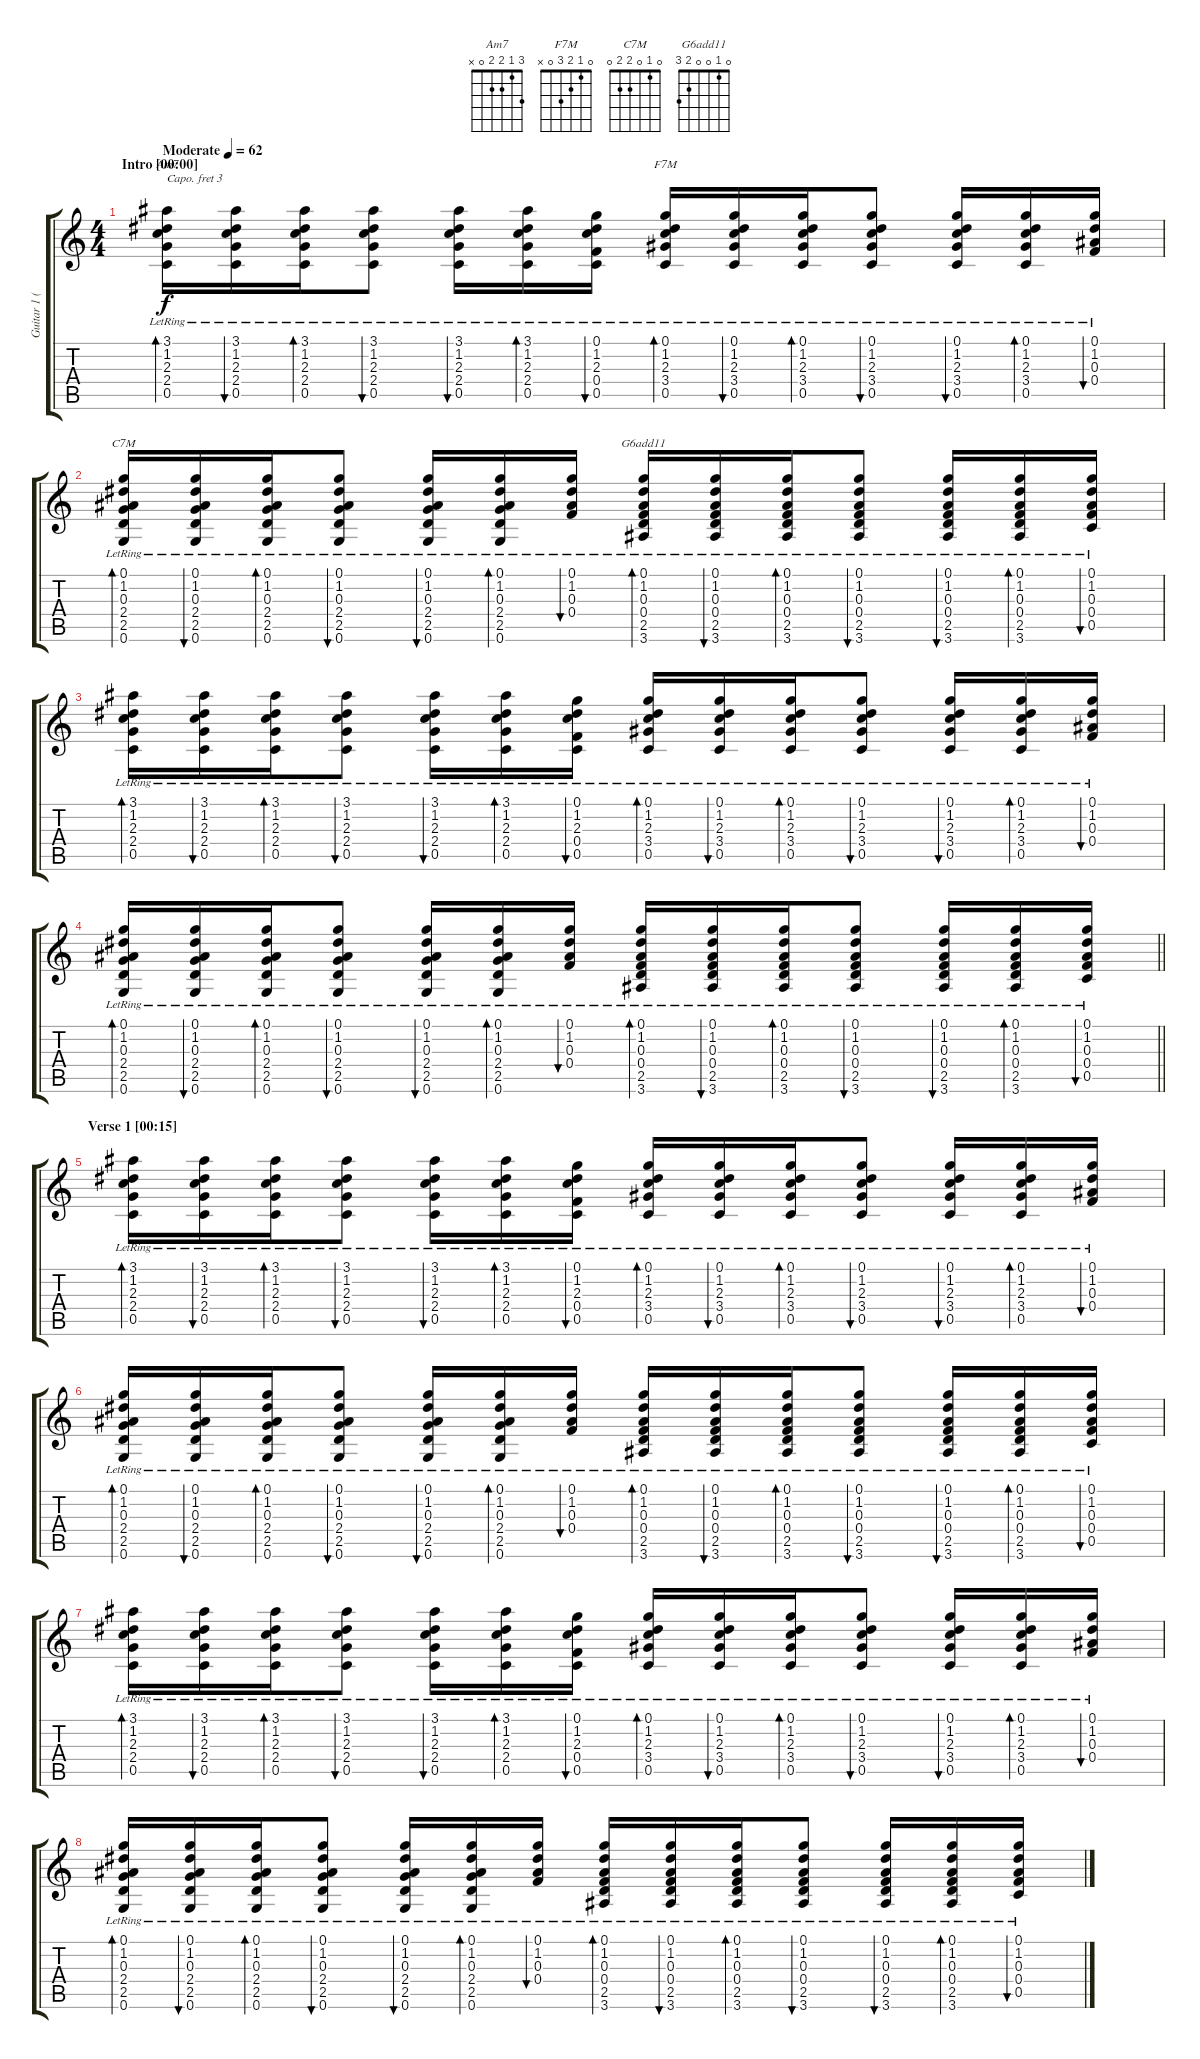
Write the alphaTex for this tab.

\track ("Guitar 1 (Acoustic w/ Capo on 3)" "Guitar 1 (") {instrument acousticguitarsteel}
\staff {score tabs}
\capo 3
\tuning (E4 B3 G3 D3 A2 E2) {hide}
\chord ("Am7" 3 1 2 2 0 x)
\chord ("F7M" 0 1 2 3 0 x)
\chord ("C7M" 0 1 0 2 2 0)
\chord ("G6add11" 0 1 0 0 2 3)
\ts (4 4)
\section ("" "Intro [00:00]")
\tempo (62 "Moderate")
\clef g2
\ks c
(3.1{lr} 1.2{lr} 2.3{lr} 2.4{lr} 0.5{lr}).16{bd 30 ch "Am7" dy f instrument acousticguitarsteel} (3.1{lr} 1.2{lr} 2.3{lr} 2.4{lr} 0.5{lr}).16{bu 30} (3.1{lr} 1.2{lr} 2.3{lr} 2.4{lr} 0.5{lr}).16{bd 30} (3.1{lr} 1.2{lr} 2.3{lr} 2.4{lr} 0.5{lr}).8{bu 30} (3.1{lr} 1.2{lr} 2.3{lr} 2.4{lr} 0.5{lr}).16{bu 30} (3.1{lr} 1.2{lr} 2.3{lr} 2.4{lr} 0.5{lr}).16{bd 30} (0.1{lr} 1.2{lr} 2.3{lr} 0.4{lr} 0.5{lr}).16{bu 30} (0.1{lr} 1.2{lr} 2.3{lr} 3.4{lr} 0.5{lr}).16{bd 30 ch "F7M"} (0.1{lr} 1.2{lr} 2.3{lr} 3.4{lr} 0.5{lr}).16{bu 30} (0.1{lr} 1.2{lr} 2.3{lr} 3.4{lr} 0.5{lr}).16{bd 30} (0.1{lr} 1.2{lr} 2.3{lr} 3.4{lr} 0.5{lr}).8{bu 30} (0.1{lr} 1.2{lr} 2.3{lr} 3.4{lr} 0.5{lr}).16{bu 30} (0.1{lr} 1.2{lr} 2.3{lr} 3.4{lr} 0.5{lr}).16{bd 30} (0.1{lr} 1.2{lr} 0.3{lr} 0.4{lr}).16{bu 30} |
(0.1{lr} 1.2{lr} 0.3{lr} 2.4{lr} 2.5{lr} 0.6{lr}).16{bd 30 ch "C7M"} (0.1{lr} 1.2{lr} 0.3{lr} 2.4{lr} 2.5{lr} 0.6{lr}).16{bu 30} (0.1{lr} 1.2{lr} 0.3{lr} 2.4{lr} 2.5{lr} 0.6{lr}).16{bd 30} (0.1{lr} 1.2{lr} 0.3{lr} 2.4{lr} 2.5{lr} 0.6{lr}).8{bu 30} (0.1{lr} 1.2{lr} 0.3{lr} 2.4{lr} 2.5{lr} 0.6{lr}).16{bu 30} (0.1{lr} 1.2{lr} 0.3{lr} 2.4{lr} 2.5{lr} 0.6{lr}).16{bd 30} (0.1{lr} 1.2{lr} 0.3{lr} 0.4{lr}).16{bu 30} (0.1{lr} 1.2{lr} 0.3{lr} 0.4{lr} 2.5{lr} 3.6{lr}).16{bd 30 ch "G6add11"} (0.1{lr} 1.2{lr} 0.3{lr} 0.4{lr} 2.5{lr} 3.6{lr}).16{bu 30} (0.1{lr} 1.2{lr} 0.3{lr} 0.4{lr} 2.5{lr} 3.6{lr}).16{bd 30} (0.1{lr} 1.2{lr} 0.3{lr} 0.4{lr} 2.5{lr} 3.6{lr}).8{bu 30} (0.1{lr} 1.2{lr} 0.3{lr} 0.4{lr} 2.5{lr} 3.6{lr}).16{bu 30} (0.1{lr} 1.2{lr} 0.3{lr} 0.4{lr} 2.5{lr} 3.6{lr}).16{bd 30} (0.1{lr} 1.2{lr} 0.3{lr} 0.4{lr} 0.5{lr}).16{bu 30} |
(3.1{lr} 1.2{lr} 2.3{lr} 2.4{lr} 0.5{lr}).16{bd 30} (3.1{lr} 1.2{lr} 2.3{lr} 2.4{lr} 0.5{lr}).16{bu 30} (3.1{lr} 1.2{lr} 2.3{lr} 2.4{lr} 0.5{lr}).16{bd 30} (3.1{lr} 1.2{lr} 2.3{lr} 2.4{lr} 0.5{lr}).8{bu 30} (3.1{lr} 1.2{lr} 2.3{lr} 2.4{lr} 0.5{lr}).16{bu 30} (3.1{lr} 1.2{lr} 2.3{lr} 2.4{lr} 0.5{lr}).16{bd 30} (0.1{lr} 1.2{lr} 2.3{lr} 0.4{lr} 0.5{lr}).16{bu 30} (0.1{lr} 1.2{lr} 2.3{lr} 3.4{lr} 0.5{lr}).16{bd 30} (0.1{lr} 1.2{lr} 2.3{lr} 3.4{lr} 0.5{lr}).16{bu 30} (0.1{lr} 1.2{lr} 2.3{lr} 3.4{lr} 0.5{lr}).16{bd 30} (0.1{lr} 1.2{lr} 2.3{lr} 3.4{lr} 0.5{lr}).8{bu 30} (0.1{lr} 1.2{lr} 2.3{lr} 3.4{lr} 0.5{lr}).16{bu 30} (0.1{lr} 1.2{lr} 2.3{lr} 3.4{lr} 0.5{lr}).16{bd 30} (0.1{lr} 1.2{lr} 0.3{lr} 0.4{lr}).16{bu 30} |
\barLineRight lightlight
(0.1{lr} 1.2{lr} 0.3{lr} 2.4{lr} 2.5{lr} 0.6{lr}).16{bd 30} (0.1{lr} 1.2{lr} 0.3{lr} 2.4{lr} 2.5{lr} 0.6{lr}).16{bu 30} (0.1{lr} 1.2{lr} 0.3{lr} 2.4{lr} 2.5{lr} 0.6{lr}).16{bd 30} (0.1{lr} 1.2{lr} 0.3{lr} 2.4{lr} 2.5{lr} 0.6{lr}).8{bu 30} (0.1{lr} 1.2{lr} 0.3{lr} 2.4{lr} 2.5{lr} 0.6{lr}).16{bu 30} (0.1{lr} 1.2{lr} 0.3{lr} 2.4{lr} 2.5{lr} 0.6{lr}).16{bd 30} (0.1{lr} 1.2{lr} 0.3{lr} 0.4{lr}).16{bu 30} (0.1{lr} 1.2{lr} 0.3{lr} 0.4{lr} 2.5{lr} 3.6{lr}).16{bd 30} (0.1{lr} 1.2{lr} 0.3{lr} 0.4{lr} 2.5{lr} 3.6{lr}).16{bu 30} (0.1{lr} 1.2{lr} 0.3{lr} 0.4{lr} 2.5{lr} 3.6{lr}).16{bd 30} (0.1{lr} 1.2{lr} 0.3{lr} 0.4{lr} 2.5{lr} 3.6{lr}).8{bu 30} (0.1{lr} 1.2{lr} 0.3{lr} 0.4{lr} 2.5{lr} 3.6{lr}).16{bu 30} (0.1{lr} 1.2{lr} 0.3{lr} 0.4{lr} 2.5{lr} 3.6{lr}).16{bd 30} (0.1{lr} 1.2{lr} 0.3{lr} 0.4{lr} 0.5{lr}).16{bu 30} |
\section ("" "Verse 1 [00:15]")
(3.1{lr} 1.2{lr} 2.3{lr} 2.4{lr} 0.5{lr}).16{bd 30} (3.1{lr} 1.2{lr} 2.3{lr} 2.4{lr} 0.5{lr}).16{bu 30} (3.1{lr} 1.2{lr} 2.3{lr} 2.4{lr} 0.5{lr}).16{bd 30} (3.1{lr} 1.2{lr} 2.3{lr} 2.4{lr} 0.5{lr}).8{bu 30} (3.1{lr} 1.2{lr} 2.3{lr} 2.4{lr} 0.5{lr}).16{bu 30} (3.1{lr} 1.2{lr} 2.3{lr} 2.4{lr} 0.5{lr}).16{bd 30} (0.1{lr} 1.2{lr} 2.3{lr} 0.4{lr} 0.5{lr}).16{bu 30} (0.1{lr} 1.2{lr} 2.3{lr} 3.4{lr} 0.5{lr}).16{bd 30} (0.1{lr} 1.2{lr} 2.3{lr} 3.4{lr} 0.5{lr}).16{bu 30} (0.1{lr} 1.2{lr} 2.3{lr} 3.4{lr} 0.5{lr}).16{bd 30} (0.1{lr} 1.2{lr} 2.3{lr} 3.4{lr} 0.5{lr}).8{bu 30} (0.1{lr} 1.2{lr} 2.3{lr} 3.4{lr} 0.5{lr}).16{bu 30} (0.1{lr} 1.2{lr} 2.3{lr} 3.4{lr} 0.5{lr}).16{bd 30} (0.1{lr} 1.2{lr} 0.3{lr} 0.4{lr}).16{bu 30} |
(0.1{lr} 1.2{lr} 0.3{lr} 2.4{lr} 2.5{lr} 0.6{lr}).16{bd 30} (0.1{lr} 1.2{lr} 0.3{lr} 2.4{lr} 2.5{lr} 0.6{lr}).16{bu 30} (0.1{lr} 1.2{lr} 0.3{lr} 2.4{lr} 2.5{lr} 0.6{lr}).16{bd 30} (0.1{lr} 1.2{lr} 0.3{lr} 2.4{lr} 2.5{lr} 0.6{lr}).8{bu 30} (0.1{lr} 1.2{lr} 0.3{lr} 2.4{lr} 2.5{lr} 0.6{lr}).16{bu 30} (0.1{lr} 1.2{lr} 0.3{lr} 2.4{lr} 2.5{lr} 0.6{lr}).16{bd 30} (0.1{lr} 1.2{lr} 0.3{lr} 0.4{lr}).16{bu 30} (0.1{lr} 1.2{lr} 0.3{lr} 0.4{lr} 2.5{lr} 3.6{lr}).16{bd 30} (0.1{lr} 1.2{lr} 0.3{lr} 0.4{lr} 2.5{lr} 3.6{lr}).16{bu 30} (0.1{lr} 1.2{lr} 0.3{lr} 0.4{lr} 2.5{lr} 3.6{lr}).16{bd 30} (0.1{lr} 1.2{lr} 0.3{lr} 0.4{lr} 2.5{lr} 3.6{lr}).8{bu 30} (0.1{lr} 1.2{lr} 0.3{lr} 0.4{lr} 2.5{lr} 3.6{lr}).16{bu 30} (0.1{lr} 1.2{lr} 0.3{lr} 0.4{lr} 2.5{lr} 3.6{lr}).16{bd 30} (0.1{lr} 1.2{lr} 0.3{lr} 0.4{lr} 0.5{lr}).16{bu 30} |
(3.1{lr} 1.2{lr} 2.3{lr} 2.4{lr} 0.5{lr}).16{bd 30} (3.1{lr} 1.2{lr} 2.3{lr} 2.4{lr} 0.5{lr}).16{bu 30} (3.1{lr} 1.2{lr} 2.3{lr} 2.4{lr} 0.5{lr}).16{bd 30} (3.1{lr} 1.2{lr} 2.3{lr} 2.4{lr} 0.5{lr}).8{bu 30} (3.1{lr} 1.2{lr} 2.3{lr} 2.4{lr} 0.5{lr}).16{bu 30} (3.1{lr} 1.2{lr} 2.3{lr} 2.4{lr} 0.5{lr}).16{bd 30} (0.1{lr} 1.2{lr} 2.3{lr} 0.4{lr} 0.5{lr}).16{bu 30} (0.1{lr} 1.2{lr} 2.3{lr} 3.4{lr} 0.5{lr}).16{bd 30} (0.1{lr} 1.2{lr} 2.3{lr} 3.4{lr} 0.5{lr}).16{bu 30} (0.1{lr} 1.2{lr} 2.3{lr} 3.4{lr} 0.5{lr}).16{bd 30} (0.1{lr} 1.2{lr} 2.3{lr} 3.4{lr} 0.5{lr}).8{bu 30} (0.1{lr} 1.2{lr} 2.3{lr} 3.4{lr} 0.5{lr}).16{bu 30} (0.1{lr} 1.2{lr} 2.3{lr} 3.4{lr} 0.5{lr}).16{bd 30} (0.1{lr} 1.2{lr} 0.3{lr} 0.4{lr}).16{bu 30} |
(0.1{lr} 1.2{lr} 0.3{lr} 2.4{lr} 2.5{lr} 0.6{lr}).16{bd 30} (0.1{lr} 1.2{lr} 0.3{lr} 2.4{lr} 2.5{lr} 0.6{lr}).16{bu 30} (0.1{lr} 1.2{lr} 0.3{lr} 2.4{lr} 2.5{lr} 0.6{lr}).16{bd 30} (0.1{lr} 1.2{lr} 0.3{lr} 2.4{lr} 2.5{lr} 0.6{lr}).8{bu 30} (0.1{lr} 1.2{lr} 0.3{lr} 2.4{lr} 2.5{lr} 0.6{lr}).16{bu 30} (0.1{lr} 1.2{lr} 0.3{lr} 2.4{lr} 2.5{lr} 0.6{lr}).16{bd 30} (0.1{lr} 1.2{lr} 0.3{lr} 0.4{lr}).16{bu 30} (0.1{lr} 1.2{lr} 0.3{lr} 0.4{lr} 2.5{lr} 3.6{lr}).16{bd 30} (0.1{lr} 1.2{lr} 0.3{lr} 0.4{lr} 2.5{lr} 3.6{lr}).16{bu 30} (0.1{lr} 1.2{lr} 0.3{lr} 0.4{lr} 2.5{lr} 3.6{lr}).16{bd 30} (0.1{lr} 1.2{lr} 0.3{lr} 0.4{lr} 2.5{lr} 3.6{lr}).8{bu 30} (0.1{lr} 1.2{lr} 0.3{lr} 0.4{lr} 2.5{lr} 3.6{lr}).16{bu 30} (0.1{lr} 1.2{lr} 0.3{lr} 0.4{lr} 2.5{lr} 3.6{lr}).16{bd 30} (0.1{lr} 1.2{lr} 0.3{lr} 0.4{lr} 0.5{lr}).16{bu 30}
